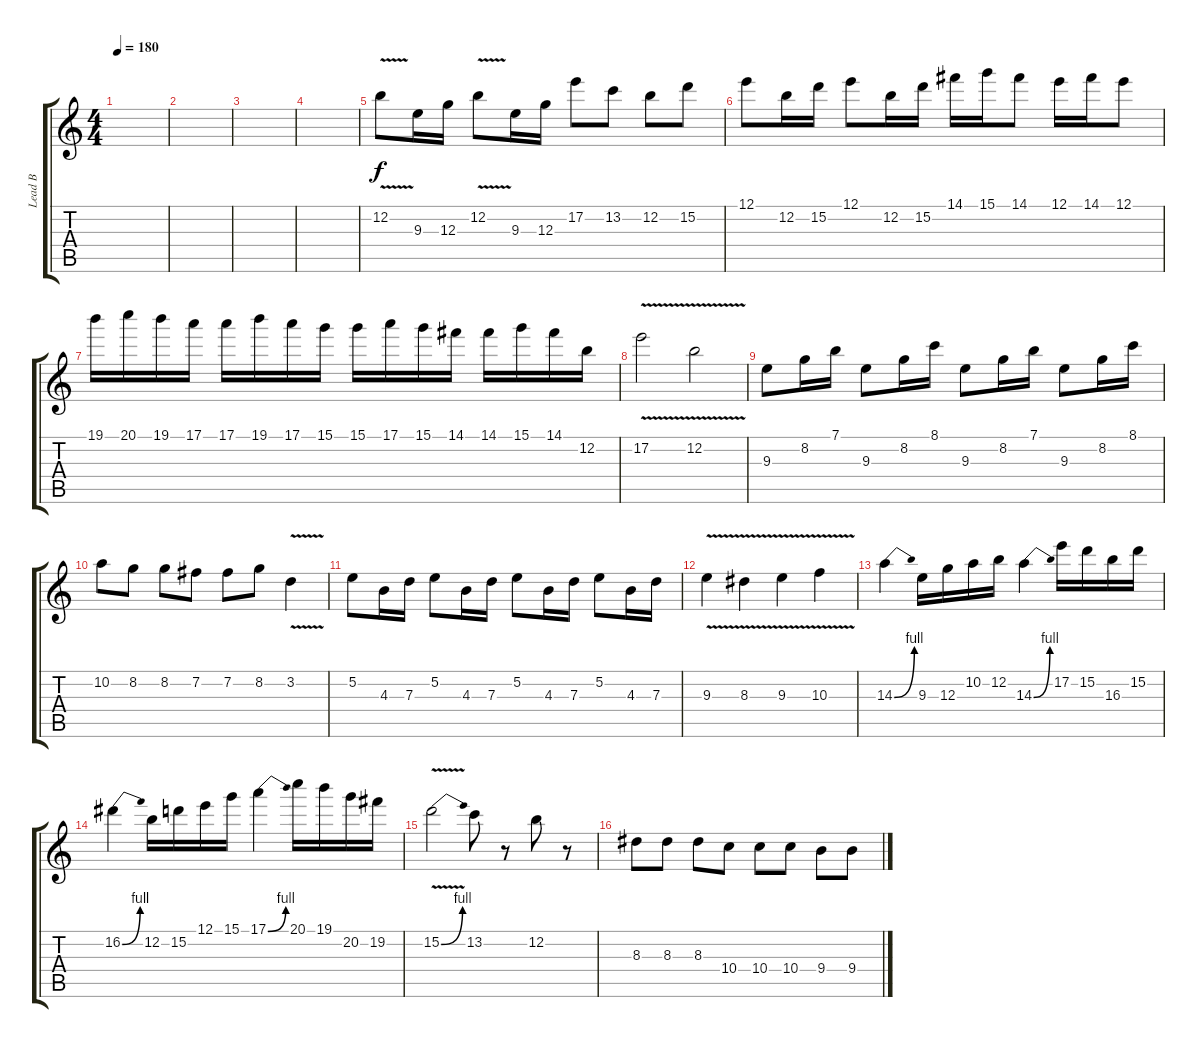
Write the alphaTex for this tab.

\track ("Lead B" "Lead B") {instrument distortionguitar}
\staff {score tabs}
\tuning (E4 B3 G3 D3 A2 E2) {hide}
\ts (4 4)
\tempo 180
\clef g2
\ks c
|
|
|
|
12.2{v}.8 9.3.16 12.3.16 12.2{v}.8 9.3.16 12.3.16 17.2.8 13.2.8 12.2.8 15.2.8 |
12.1.8 12.2.16 15.2.16 12.1.8 12.2.16 15.2.16 14.1.16 15.1.16 14.1.8 12.1.16 14.1.16 12.1.8 |
19.1.16 20.1.16 19.1.16 17.1.16 17.1.16 19.1.16 17.1.16 15.1.16 15.1.16 17.1.16 15.1.16 14.1.16 14.1.16 15.1.16 14.1.16 12.2.16 |
17.2{v}.2 12.2{v}.2 |
9.3.8 8.2.16 7.1.16 9.3.8 8.2.16 8.1.16 9.3.8 8.2.16 7.1.16 9.3.8 8.2.16 8.1.16 |
10.2.8 8.2.8 8.2.8 7.2.8 7.2.8 8.2.8 3.2{v}.4 |
5.2.8 4.3.16 7.3.16 5.2.8 4.3.16 7.3.16 5.2.8 4.3.16 7.3.16 5.2.8 4.3.16 7.3.16 |
9.3{v}.4 8.3{v}.4 9.3{v}.4 10.3{v}.4 |
14.3{be (bend 0 0 60 4)}.4 9.3.16 12.3.16 10.2.16 12.2.16 14.3{be (bend 0 0 60 4)}.4 17.2.16 15.2.16 16.3.16 15.2.16 |
16.2{be (bend 0 0 60 4)}.4 12.2.16 15.2.16 12.1.16 15.1.16 17.1{be (bend 0 0 60 4)}.4 20.1.16 19.1.16 20.2.16 19.2.16 |
15.2{be (bend 0 0 60 4) v}.2 13.2.8 r.8 12.2.8 r.8 |
8.3.8 8.3.8 8.3.8 10.4.8 10.4.8 10.4.8 9.4.8 9.4.8
